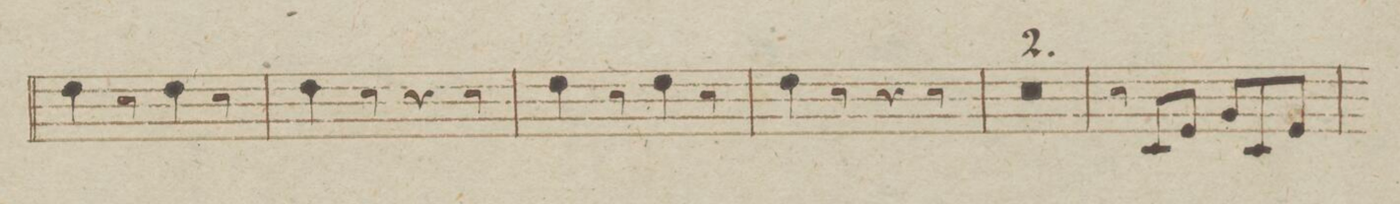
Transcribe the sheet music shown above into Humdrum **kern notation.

**kern	**dynam
*I"Corno Primo in Es.	*
*clefG2	*
*k[b-e-a-]	*
*met(c)	*
*M6/8	*
4f\	.
8r	.
4f\	.
8r	.
=65	=65
4f\	.
8r	.
4r	.
8r	.
=66	=66
4f\	.
8r	.
4f\	.
8r	.
=67	=67
4f\	.
8r	.
4r	.
8r	.
=68	=68
1.r	.
=69	=69
=70	=70
8r	.
8E-/L	.
8G/J	.
8B-/L	.
8E-/	.
8G/J	.
=71	=71
*-	*-
